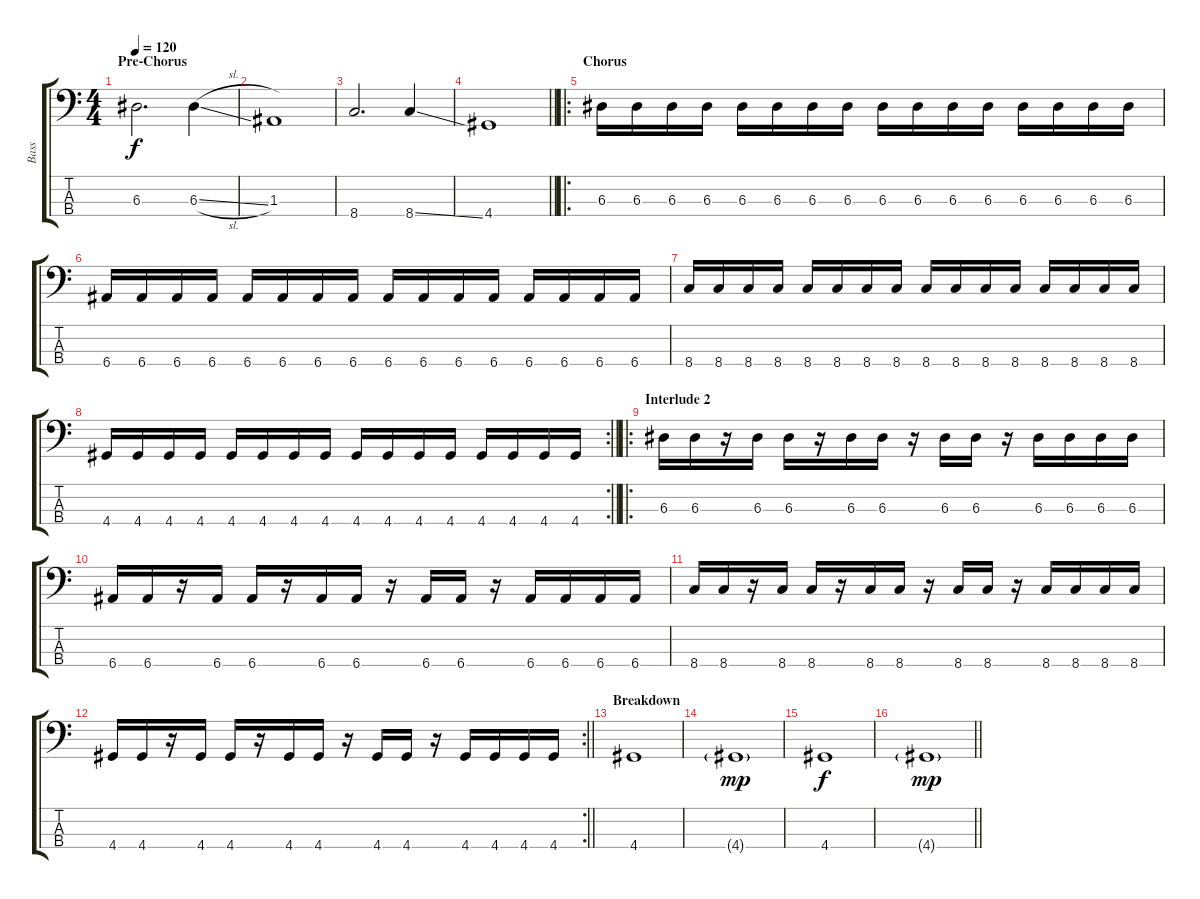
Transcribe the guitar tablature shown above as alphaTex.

\track ("Bass" "Bass") {instrument electricbasspick}
\staff {score tabs}
\tuning (G2 D2 A1 E1) {hide}
\ts (4 4)
\section ("" "Pre-Chorus")
\tempo 120
\clef f4
\ks c
6.3.2{d dy f} 6.3{sl}.4 |
1.3.1 |
8.4.2{d} 8.4{ss}.4 |
\barLineRight lightlight
4.4.1 |
\ro
\section ("" "Chorus")
6.3.16 6.3.16 6.3.16 6.3.16 6.3.16 6.3.16 6.3.16 6.3.16 6.3.16 6.3.16 6.3.16 6.3.16 6.3.16 6.3.16 6.3.16 6.3.16 |
6.4.16 6.4.16 6.4.16 6.4.16 6.4.16 6.4.16 6.4.16 6.4.16 6.4.16 6.4.16 6.4.16 6.4.16 6.4.16 6.4.16 6.4.16 6.4.16 |
8.4.16 8.4.16 8.4.16 8.4.16 8.4.16 8.4.16 8.4.16 8.4.16 8.4.16 8.4.16 8.4.16 8.4.16 8.4.16 8.4.16 8.4.16 8.4.16 |
\rc 2
\barLineRight lightlight
4.4.16 4.4.16 4.4.16 4.4.16 4.4.16 4.4.16 4.4.16 4.4.16 4.4.16 4.4.16 4.4.16 4.4.16 4.4.16 4.4.16 4.4.16 4.4.16 |
\ro
\section ("" "Interlude 2")
6.3.16 6.3.16 r.16 6.3.16 6.3.16 r.16 6.3.16 6.3.16 r.16 6.3.16 6.3.16 r.16 6.3.16 6.3.16 6.3.16 6.3.16 |
6.4.16 6.4.16 r.16 6.4.16 6.4.16 r.16 6.4.16 6.4.16 r.16 6.4.16 6.4.16 r.16 6.4.16 6.4.16 6.4.16 6.4.16 |
8.4.16 8.4.16 r.16 8.4.16 8.4.16 r.16 8.4.16 8.4.16 r.16 8.4.16 8.4.16 r.16 8.4.16 8.4.16 8.4.16 8.4.16 |
\rc 2
\barLineRight lightlight
4.4.16 4.4.16 r.16 4.4.16 4.4.16 r.16 4.4.16 4.4.16 r.16 4.4.16 4.4.16 r.16 4.4.16 4.4.16 4.4.16 4.4.16 |
\section ("" "Breakdown")
4.4.1 |
4.4{g}.1{dy mp} |
4.4.1{dy f} |
\barLineRight lightlight
4.4{g}.1{dy mp}
